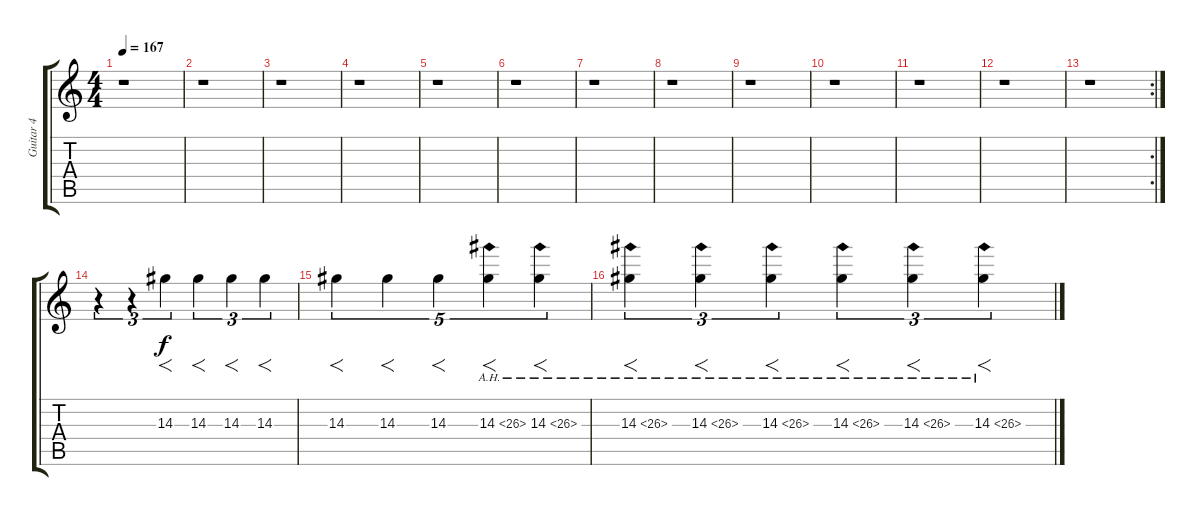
\track ("Guitar 4" "Guitar 4") {instrument distortionguitar}
\staff {score tabs}
\tuning (Eb4 Bb3 Gb3 Db3 Ab2 Eb2) {hide}
\ts (4 4)
\tempo 167
\clef g2
\ks c
r.1{dy f} |
r.1 |
r.1 |
r.1 |
r.1 |
r.1 |
r.1 |
r.1 |
r.1 |
r.1 |
r.1 |
r.1 |
\rc 2
r.1 |
r.4{tu (3 2)} r.4{tu (3 2)} 14.3.4{f tu (3 2)} 14.3.4{f tu (3 2)} 14.3.4{f tu (3 2)} 14.3.4{f tu (3 2)} |
14.3.4{f tu (5 4)} 14.3.4{f tu (5 4)} 14.3.4{f tu (5 4)} 14.3{ah 12}.4{f tu (5 4)} 14.3{ah 12}.4{f tu (5 4)} |
14.3{ah 12}.4{f tu (3 2)} 14.3{ah 12}.4{f tu (3 2)} 14.3{ah 12}.4{f tu (3 2)} 14.3{ah 12}.4{f tu (3 2)} 14.3{ah 12}.4{f tu (3 2)} 14.3{ah 12}.4{f tu (3 2)}
